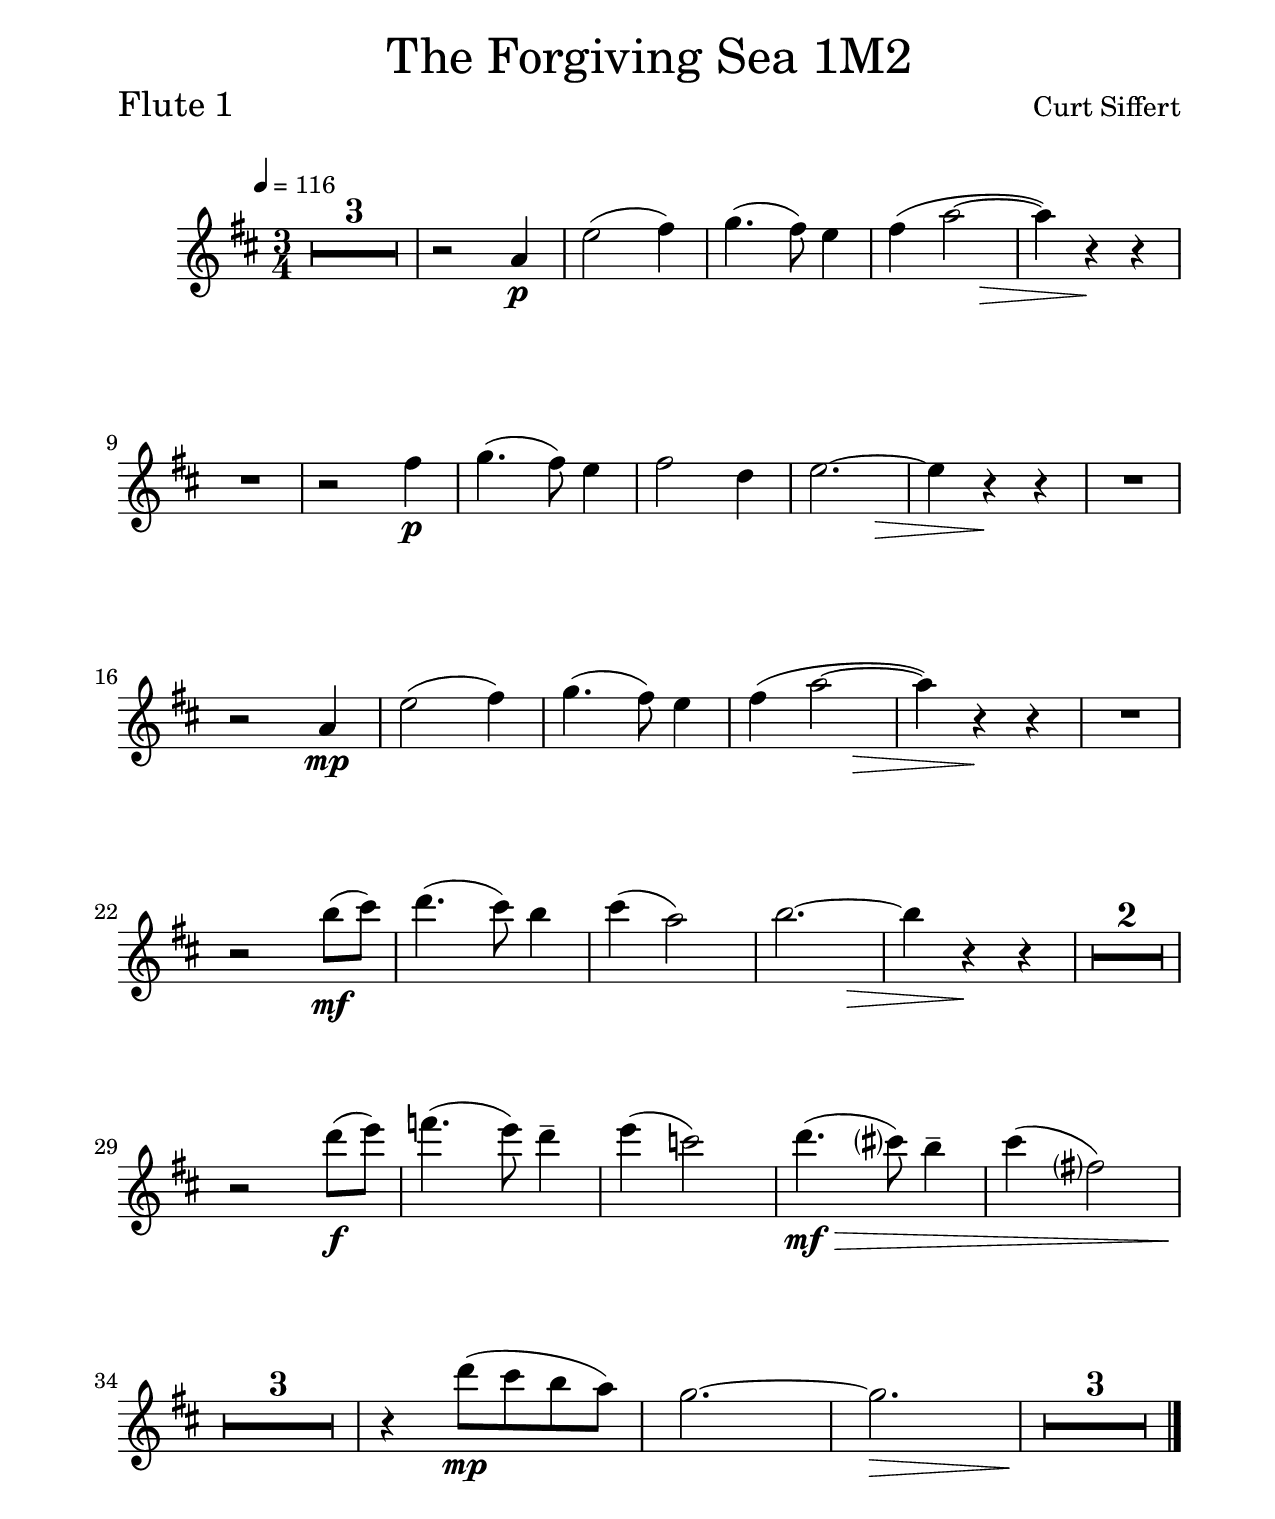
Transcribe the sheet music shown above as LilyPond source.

\version "2.15.43"
\include "english.ly"
\include "../lib/parts.ily"

\header {
  	poet = \markup \larger \larger "Flute 1"
}

\version "2.24.0"
\include "english.ly"

fluteOneNotes = \relative c'' {

	\time 3/4
	\key d \major
	\set tieWaitForNote = ##t
	\override Score.RehearsalMark.self-alignment-X = #LEFT

	\tag #'part { R2.*3 }
	\tag #'score { 
		R2.*3^\markup { \left-align \tiny "03:37:37:00" }
	}
	
	r2 a4\p |
	e'2( fs4) |
	g4.( fs8) e4 |
	fs( 
		<< a2~ {s4 s\> } >> |
	a4) r\! r | 
	
	\tag #'part { \break }
	
	R2.
	
	r2 fs4\p |
	g4.( fs8) e4 |
	fs2 d4 |
	\tag #'part { << e2.~ {s2 s4\> } >> | }
	\tag #'score {
		<< {e2.~^\markup { \left-align \tiny "03:37:55:19" }} {s2 s4\> } >> |		
	} 
	e4 r\! r |
	
	R2. 
	
	\tag #'part { \break }
	
	r2 a,4\mp |
	e'2( fs4) |
	g4.( fs8) e4 |
	fs(
		<< a2~ {s4 s\> } >> |
	a4) r\! r |
	
	R2.
	
	\tag #'part { \break }
	
	r2 b8\mf( cs) |
	d4.( cs8) b4 |
	cs( a2) |
	<< b2.~ {s2 s4\> } >> |
	b4 r\! r |
	
	R2.*2
	
	\tag #'part { \break }
	
	r2 d8\f( e) |
	\tag #'part { f4.( e8) d4-- | }
	\tag #'score {
		f4.(^\markup { \left-align \tiny "03:38:22:02" } e8) d4-- |		
	}
	e( c2) |
	d4.\mf\>( cs?8) b4-- | 
	cs( fs,?2) |
	
	\tag #'part { \break }
	
	\tag #'part { R2.*3\! }
	\tag #'score { R2.*3\!^\markup { \left-align \tiny "03:38:28:09" }}
	
	r4 d'8\mp( cs b a) |
	g2.~ |
	g2.\> |
	
	\tag #'part { R2.*3\! }
	\tag #'score { 
		R2.*2\! 
		R2.^\markup { \left-align \tiny "03:38:40:21" }
	}
	\bar "|."
		
}


<<
	\new Staff \relative c'' { 
		\everyPartScore
		\keepWithTag #'part \fluteOneNotes	
	}	
>>